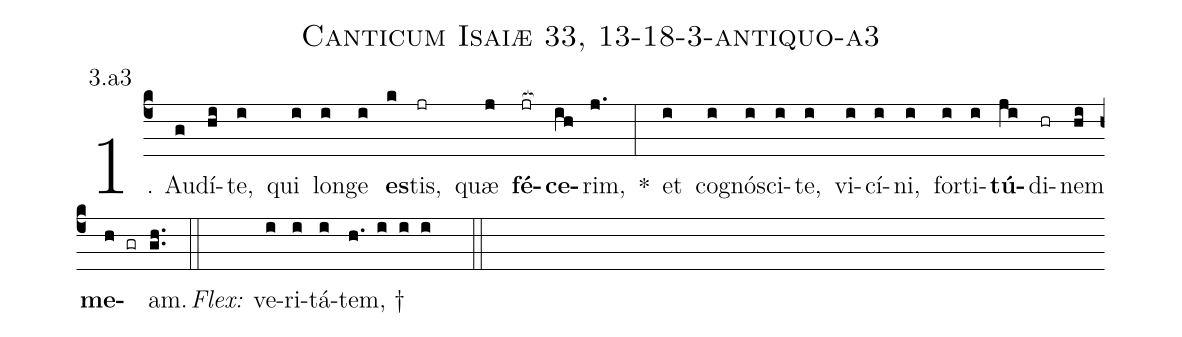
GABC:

name: Canticum Isaiæ 33, 13-18-3-antiquo-a3;
annotation: 3.a3;
%%
(c4)1. Au(g)dí(hi)te,(i) qui(i) lon(i)ge(i) <b>es</b>(k)tis,(jr) quæ(j) <b>fé</b>(jr[ocb:1{])<b>ce</b>(ih[ocb:0}])rim,(j.) *(:) et(i) co(i)gnó(i)sci(i)te,(i) vi(i)cí(i)ni,(i) for(i)ti(i)<b>tú</b>(ji)di(hr)nem(hi) <b>me</b>(h gr)am.(gh..) (::)
<i>Flex:</i>()  ve(i)ri(i)tá(i)tem, †(h. i i i  ::)
